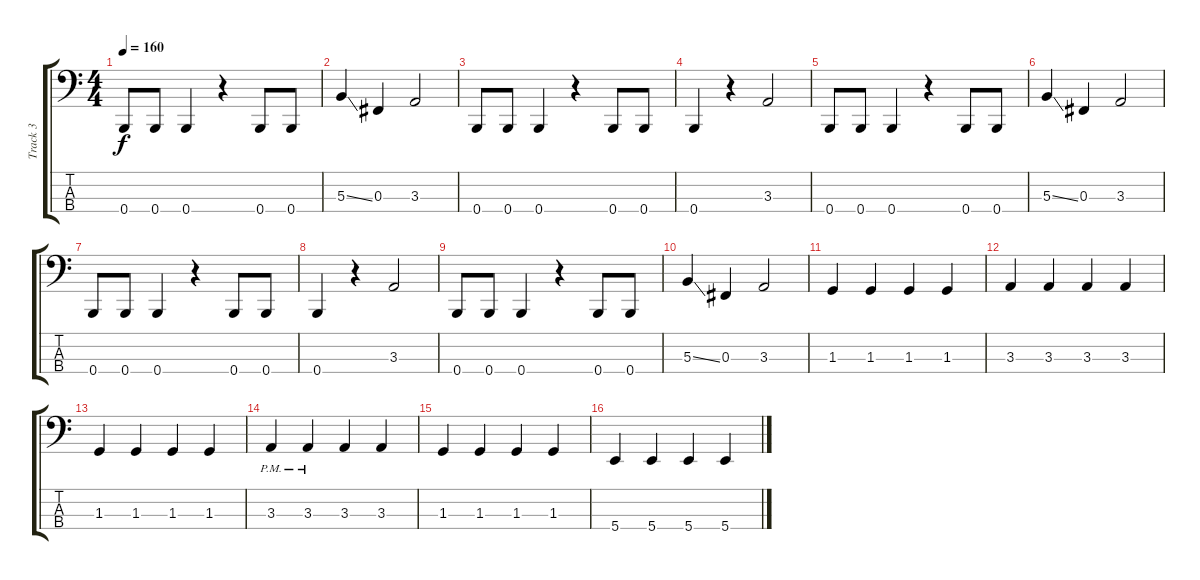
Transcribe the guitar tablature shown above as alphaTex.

\track ("Track 3" "Track 3") {instrument electricbassfinger}
\staff {score tabs}
\tuning (E2 B1 Gb1 B0) {hide}
\ts (4 4)
\tempo 160
\clef f4
\ks c
0.4.8{dy f} 0.4.8 0.4.4 r.4 0.4.8 0.4.8 |
5.3{ss}.4 0.3.4 3.3.2 |
0.4.8 0.4.8 0.4.4 r.4 0.4.8 0.4.8 |
0.4.4 r.4 3.3.2 |
0.4.8 0.4.8 0.4.4 r.4 0.4.8 0.4.8 |
5.3{ss}.4 0.3.4 3.3.2 |
0.4.8 0.4.8 0.4.4 r.4 0.4.8 0.4.8 |
0.4.4 r.4 3.3.2 |
0.4.8 0.4.8 0.4.4 r.4 0.4.8 0.4.8 |
5.3{ss}.4 0.3.4 3.3.2 |
1.3.4 1.3.4 1.3.4 1.3.4 |
3.3.4 3.3.4 3.3.4 3.3.4 |
1.3.4 1.3.4 1.3.4 1.3.4 |
3.3{pm}.4 3.3{pm}.4 3.3.4 3.3.4 |
1.3.4 1.3.4 1.3.4 1.3.4 |
5.4.4 5.4.4 5.4.4 5.4.4
